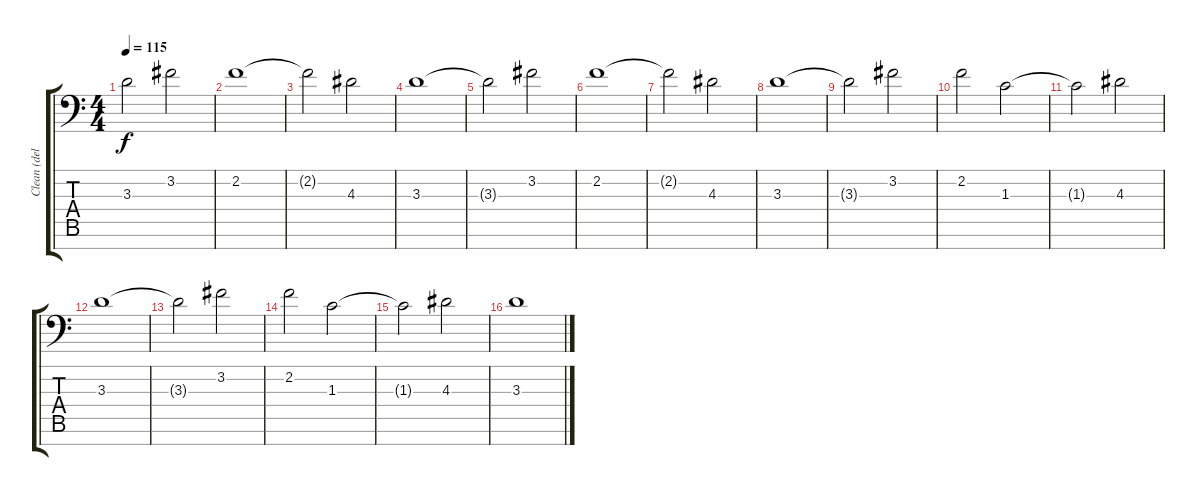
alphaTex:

\track ("Clean (delay)" "Clean (del") {instrument electricguitarjazz}
\staff {score tabs}
\tuning (Ab3 Eb3 B2 Gb2 Db2 Ab1 Eb1) {hide}
\ts (4 4)
\tempo 115
\clef f4
\ks c
3.3{t}.2{dy f} 3.2.2 |
2.2.1 |
2.2{t}.2 4.3.2 |
3.3.1 |
3.3{t}.2 3.2.2 |
2.2.1 |
2.2{t}.2 4.3.2 |
3.3.1 |
3.3{t}.2 3.2.2 |
2.2.2 1.3.2 |
1.3{t}.2 4.3.2 |
3.3.1 |
3.3{t}.2 3.2.2 |
2.2.2 1.3.2 |
1.3{t}.2 4.3.2 |
3.3.1
